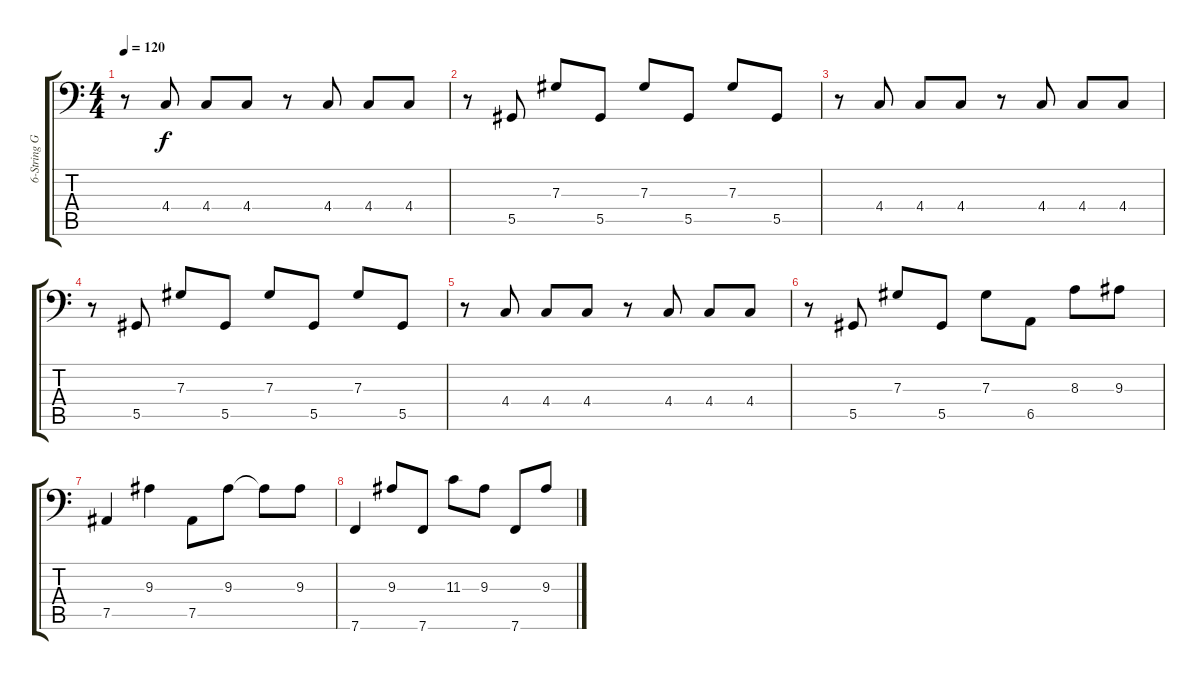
\track ("6-String Guitar Synth 1" "6-String G") {instrument lead2sawtooth}
\staff {score tabs}
\tuning (Bb3 F3 Db3 Ab2 Eb2 Bb1) {hide}
\ts (4 4)
\tempo 120
\clef f4
\ks c
r.8{dy f} 4.4.8 4.4.8 4.4.8 r.8 4.4.8 4.4.8 4.4.8 |
r.8 5.5.8 7.3.8 5.5.8 7.3.8 5.5.8 7.3.8 5.5.8 |
r.8 4.4.8 4.4.8 4.4.8 r.8 4.4.8 4.4.8 4.4.8 |
r.8 5.5.8 7.3.8 5.5.8 7.3.8 5.5.8 7.3.8 5.5.8 |
r.8 4.4.8 4.4.8 4.4.8 r.8 4.4.8 4.4.8 4.4.8 |
r.8 5.5.8 7.3.8 5.5.8 7.3.8 6.5.8 8.3.8 9.3.8 |
7.5.4 9.3.4 7.5.8 9.3.8 9.3{t}.8 9.3.8 |
7.6.4 9.3.8 7.6.8 11.3.8 9.3.8 7.6.8 9.3.8
